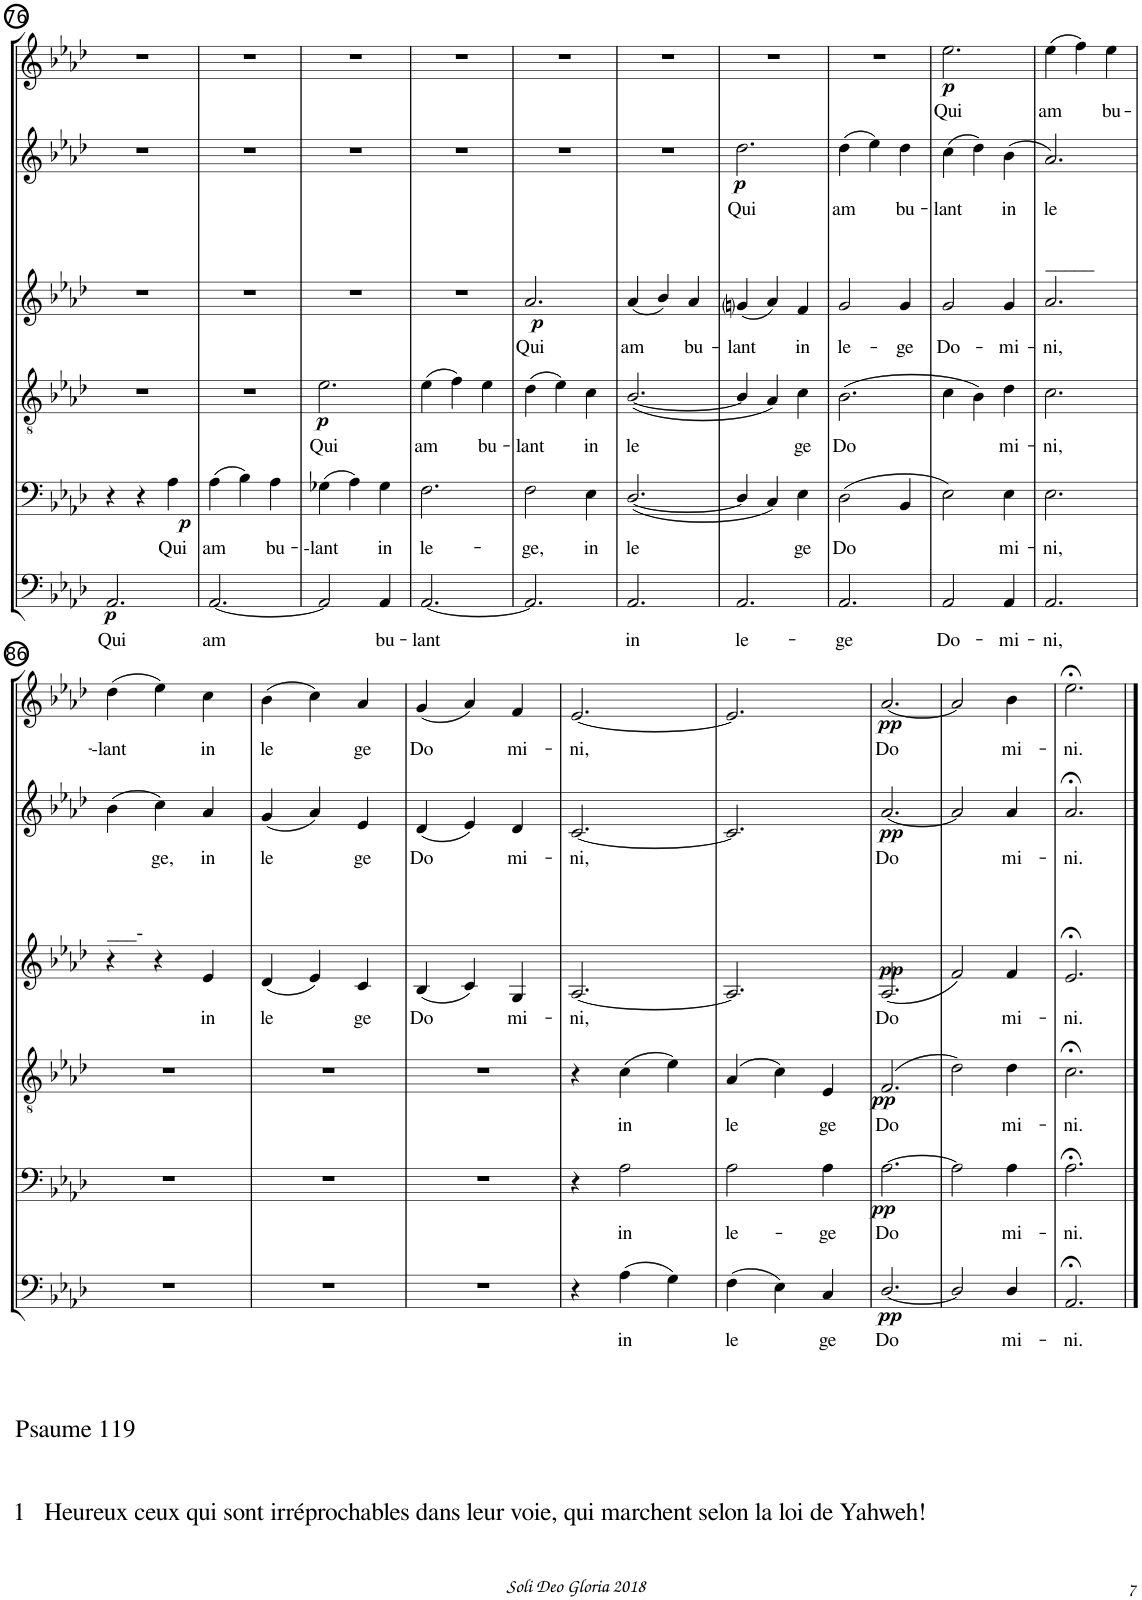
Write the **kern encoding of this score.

**kern	**text	**dynam	**kern	**text	**dynam	**kern	**text	**dynam	**kern	**text	**dynam	**kern	**text	**dynam	**kern	**text	**dynam
*part6	*part6	*part6	*part5	*part5	*part5	*part4	*part4	*part4	*part3	*part3	*part3	*part2	*part2	*part2	*part1	*part1	*part1
*staff6	*staff6	*staff6	*staff5	*staff5	*staff5	*staff4	*staff4	*staff4	*staff3	*staff3	*staff3	*staff2	*staff2	*staff2	*staff1	*staff1	*staff1
*I"B.	*	*	*I"B.	*	*	*I"T.	*	*	*I"A.	*	*	*I"S.	*	*	*I"S.	*	*
!!LO:PB:g=z
*clefF4	*	*	*clefF4	*	*	*clefGv2	*	*	*clefG2	*	*	*clefG2	*	*	*clefG2	*	*
*k[b-e-a-d-]	*	*	*k[b-e-a-d-]	*	*	*k[b-e-a-d-]	*	*	*k[b-e-a-d-]	*	*	*k[b-e-a-d-]	*	*	*k[b-e-a-d-]	*	*
*A-:	*	*	*A-:	*	*	*A-:	*	*	*A-:	*	*	*A-:	*	*	*A-:	*	*
*M3/4	*	*	*M3/4	*	*	*M3/4	*	*	*M3/4	*	*	*M3/4	*	*	*M3/4	*	*
=76	=76	=76	=76	=76	=76	=76	=76	=76	=76	=76	=76	=76	=76	=76	=76	=76	=76
!	!LO:LY:b	!LO:DY:b	!	!	!	!	!	!	!	!	!	!	!	!	!	!	!
2.AA-/	Qui	p	4r	.	.	2.r	.	.	2.r	.	.	2.r	.	.	2.r	.	.
.	.	.	4r	.	.	.	.	.	.	.	.	.	.	.	.	.	.
!	!	!	!	!LO:LY:b	!LO:DY:b	!	!	!	!	!	!	!	!	!	!	!	!
.	.	.	4A-\	Qui	p	.	.	.	.	.	.	.	.	.	.	.	.
=77	=77	=77	=77	=77	=77	=77	=77	=77	=77	=77	=77	=77	=77	=77	=77	=77	=77
!	!LO:LY:b	!	!	!LO:LY:b	!	!	!	!	!	!	!	!	!	!	!	!	!
[2.AA-/	am	.	(4A-\	am	.	2.r	.	.	2.r	.	.	2.r	.	.	2.r	.	.
.	.	.	4B-\)	.	.	.	.	.	.	.	.	.	.	.	.	.	.
!	!	!	!	!LO:LY:b	!	!	!	!	!	!	!	!	!	!	!	!	!
.	.	.	4A-\	bu-	.	.	.	.	.	.	.	.	.	.	.	.	.
=78	=78	=78	=78	=78	=78	=78	=78	=78	=78	=78	=78	=78	=78	=78	=78	=78	=78
!	!	!	!	!LO:LY:b	!	!	!LO:LY:b	!LO:DY:b	!	!	!	!	!	!	!	!	!
2AA-/]	.	.	(4G-X\	--lant	.	2.e-\	Qui	p	2.r	.	.	2.r	.	.	2.r	.	.
.	.	.	4A-\)	.	.	.	.	.	.	.	.	.	.	.	.	.	.
!	!LO:LY:b	!	!	!LO:LY:b	!	!	!	!	!	!	!	!	!	!	!	!	!
4AA-/	bu-	.	4G-\	in	.	.	.	.	.	.	.	.	.	.	.	.	.
=79	=79	=79	=79	=79	=79	=79	=79	=79	=79	=79	=79	=79	=79	=79	=79	=79	=79
!	!LO:LY:b	!	!	!LO:LY:b	!	!	!LO:LY:b	!	!	!	!	!	!	!	!	!	!
[2.AA-/	-lant	.	2.F\	le-	.	(4e-\	am	.	2.r	.	.	2.r	.	.	2.r	.	.
.	.	.	.	.	.	4f\)	.	.	.	.	.	.	.	.	.	.	.
!	!	!	!	!	!	!	!LO:LY:b	!	!	!	!	!	!	!	!	!	!
.	.	.	.	.	.	4e-\	bu-	.	.	.	.	.	.	.	.	.	.
=80	=80	=80	=80	=80	=80	=80	=80	=80	=80	=80	=80	=80	=80	=80	=80	=80	=80
!	!	!	!	!LO:LY:b	!	!	!LO:LY:b	!	!	!LO:LY:b	!LO:DY:b	!	!	!	!	!	!
2.AA-/]	.	.	2F\	-ge,	.	(4d-\	-lant	.	2.a-/	Qui	p	2.r	.	.	2.r	.	.
.	.	.	.	.	.	4e-\)	.	.	.	.	.	.	.	.	.	.	.
!	!	!	!	!LO:LY:b	!	!	!LO:LY:b	!	!	!	!	!	!	!	!	!	!
.	.	.	4E-\	in	.	4c\	in	.	.	.	.	.	.	.	.	.	.
=81	=81	=81	=81	=81	=81	=81	=81	=81	=81	=81	=81	=81	=81	=81	=81	=81	=81
!	!LO:LY:b	!	!	!LO:LY:b	!	!	!LO:LY:b	!	!	!LO:LY:b	!	!	!	!	!	!	!
2.AA-/	in	.	([2.D-/	le	.	([2.B-/	le	.	(4a-/	am	.	2.r	.	.	2.r	.	.
.	.	.	.	.	.	.	.	.	4b-/)	.	.	.	.	.	.	.	.
!	!	!	!	!	!	!	!	!	!	!LO:LY:b	!	!	!	!	!	!	!
.	.	.	.	.	.	.	.	.	4a-/	bu-	.	.	.	.	.	.	.
=82	=82	=82	=82	=82	=82	=82	=82	=82	=82	=82	=82	=82	=82	=82	=82	=82	=82
!	!LO:LY:b	!	!	!	!	!	!	!	!	!LO:LY:b	!	!	!LO:LY:b	!LO:DY:b	!	!	!
2.AA-/	le-	.	4D-/]	.	.	4B-/]	.	.	(4gni/	-lant	.	2.dd-\	Qui	p	2.r	.	.
.	.	.	4C/)	.	.	4A-/)	.	.	4a-/)	.	.	.	.	.	.	.	.
!	!	!	!	!LO:LY:b	!	!	!LO:LY:b	!	!	!LO:LY:b	!	!	!	!	!	!	!
.	.	.	4E-\	ge	.	4c\	ge	.	4f/	in	.	.	.	.	.	.	.
=83	=83	=83	=83	=83	=83	=83	=83	=83	=83	=83	=83	=83	=83	=83	=83	=83	=83
!	!LO:LY:b	!	!	!LO:LY:b	!	!	!LO:LY:b	!	!	!LO:LY:b	!	!	!LO:LY:b	!	!	!	!
2.AA-/	-ge	.	(2D-\	Do	.	(2.B-\	Do	.	2g/	le-	.	(4dd-\	am	.	2.r	.	.
.	.	.	.	.	.	.	.	.	.	.	.	4ee-\)	.	.	.	.	.
!	!	!	!	!	!	!	!	!	!	!LO:LY:b	!	!	!LO:LY:b	!	!	!	!
.	.	.	4BB-/	.	.	.	.	.	4g/	-ge	.	4dd-\	bu-	.	.	.	.
=84	=84	=84	=84	=84	=84	=84	=84	=84	=84	=84	=84	=84	=84	=84	=84	=84	=84
!	!LO:LY:b	!	!	!	!	!	!	!	!	!LO:LY:b	!	!	!LO:LY:b	!	!	!LO:LY:b	!LO:DY:b
2AA-/	Do-	.	2E-\)	.	.	4c\	.	.	2g/	Do-	.	(4cc\	-lant	.	2.ee-\	Qui	p
.	.	.	.	.	.	4B-\)	.	.	.	.	.	4dd-\)	.	.	.	.	.
!	!LO:LY:b	!	!	!LO:LY:b	!	!	!LO:LY:b	!	!	!LO:LY:b	!	!	!LO:LY:b	!	!	!	!
4AA-/	-mi-	.	4E-\	mi-	.	4d-\	mi-	.	4g/	-mi-	.	(4b-\	in	.	.	.	.
=85	=85	=85	=85	=85	=85	=85	=85	=85	=85	=85	=85	=85	=85	=85	=85	=85	=85
!	!	!	!	!	!	!	!	!	!	!	!	!LO:TX:b:t=_____	!	!	!	!	!
!	!LO:LY:b	!	!	!LO:LY:b	!	!	!LO:LY:b	!	!	!LO:LY:b	!	!	!LO:LY:b	!	!	!LO:LY:b	!
2.AA-/	-ni,	.	2.E-\	-ni,	.	2.c\	-ni,	.	2.a-/	-ni,	.	2.a-/)	le	.	(4ee-\	am	.
.	.	.	.	.	.	.	.	.	.	.	.	.	.	.	4ff\)	.	.
!	!	!	!	!	!	!	!	!	!	!	!	!	!	!	!	!LO:LY:b	!
.	.	.	.	.	.	.	.	.	.	.	.	.	.	.	4ee-\	bu-	.
!!LO:LB:g=z
=86	=86	=86	=86	=86	=86	=86	=86	=86	=86	=86	=86	=86	=86	=86	=86	=86	=86
!	!	!	!	!	!	!	!	!	!	!	!	!LO:TX:b:t=___-	!	!	!	!	!
!LO:TX:b:t=Psaume 119	!	!	!	!	!	!	!	!	!	!	!	!	!	!	!	!	!
!LO:TX:b:t=1   Heureux ceux qui sont irréprochables dans leur voie, qui marchent selon la loi de Yahweh!	!	!	!	!	!	!	!	!	!	!	!	!	!	!	!	!	!
!	!	!	!	!	!	!	!	!	!	!	!	!	!	!	!	!LO:LY:b	!
2.r	.	.	2.r	.	.	2.r	.	.	4r	.	.	(4b-\	.	.	(4dd-\	--lant	.
!	!	!	!	!	!	!	!	!	!	!	!	!	!LO:LY:b	!	!	!	!
.	.	.	.	.	.	.	.	.	4r	.	.	4cc\)	ge,	.	4ee-\)	.	.
!	!	!	!	!	!	!	!	!	!	!LO:LY:b	!	!	!LO:LY:b	!	!	!LO:LY:b	!
.	.	.	.	.	.	.	.	.	4e-/	in	.	4a-/	in	.	4cc\	in	.
=87	=87	=87	=87	=87	=87	=87	=87	=87	=87	=87	=87	=87	=87	=87	=87	=87	=87
!	!	!	!	!	!	!	!	!	!	!LO:LY:b	!	!	!LO:LY:b	!	!	!LO:LY:b	!
2.r	.	.	2.r	.	.	2.r	.	.	(4d-/	le	.	(4g/	le	.	(4b-\	le	.
.	.	.	.	.	.	.	.	.	4e-/)	.	.	4a-/)	.	.	4cc\)	.	.
!	!	!	!	!	!	!	!	!	!	!LO:LY:b	!	!	!LO:LY:b	!	!	!LO:LY:b	!
.	.	.	.	.	.	.	.	.	4c/	ge	.	4e-/	ge	.	4a-/	ge	.
=88	=88	=88	=88	=88	=88	=88	=88	=88	=88	=88	=88	=88	=88	=88	=88	=88	=88
!	!	!	!	!	!	!	!	!	!	!LO:LY:b	!	!	!LO:LY:b	!	!	!LO:LY:b	!
2.r	.	.	2.r	.	.	2.r	.	.	(4B-/	Do	.	(4d-/	Do	.	(4g/	Do	.
.	.	.	.	.	.	.	.	.	4c/)	.	.	4e-/)	.	.	4a-/)	.	.
!	!	!	!	!	!	!	!	!	!	!LO:LY:b	!	!	!LO:LY:b	!	!	!LO:LY:b	!
.	.	.	.	.	.	.	.	.	4G/	mi-	.	4d-/	mi-	.	4f/	mi-	.
=89	=89	=89	=89	=89	=89	=89	=89	=89	=89	=89	=89	=89	=89	=89	=89	=89	=89
!	!	!	!	!	!	!	!	!	!	!LO:LY:b	!	!	!LO:LY:b	!	!	!LO:LY:b	!
4r	.	.	4r	.	.	4r	.	.	[2.A-/	-ni,	.	[2.c/	-ni,	.	[2.e-/	-ni,	.
!	!LO:LY:b	!	!	!LO:LY:b	!	!	!LO:LY:b	!	!	!	!	!	!	!	!	!	!
(4A-\	in	.	2A-\	in	.	(4c\	in	.	.	.	.	.	.	.	.	.	.
4G\)	.	.	.	.	.	4e-\)	.	.	.	.	.	.	.	.	.	.	.
=90	=90	=90	=90	=90	=90	=90	=90	=90	=90	=90	=90	=90	=90	=90	=90	=90	=90
!	!LO:LY:b	!	!	!LO:LY:b	!	!	!LO:LY:b	!	!	!	!	!	!	!	!	!	!
(4F\	le	.	2A-\	le-	.	(4A-/	le	.	2.A-/]	.	.	2.c/]	.	.	2.e-/]	.	.
4E-\)	.	.	.	.	.	4c\)	.	.	.	.	.	.	.	.	.	.	.
!	!LO:LY:b	!	!	!LO:LY:b	!	!	!LO:LY:b	!	!	!	!	!	!	!	!	!	!
4C/	ge	.	4A-\	-ge	.	4E-/	ge	.	.	.	.	.	.	.	.	.	.
=91	=91	=91	=91	=91	=91	=91	=91	=91	=91	=91	=91	=91	=91	=91	=91	=91	=91
!	!LO:LY:b	!LO:DY:b	!	!LO:LY:b	!LO:DY:b	!	!LO:LY:b	!LO:DY:b	!	!LO:LY:b	!LO:DY:b	!	!LO:LY:b	!LO:DY:b	!	!LO:LY:b	!LO:DY:b
[2.D-/	Do	pp	[2.A-\	Do	pp	(2.F/	Do	pp	(2.A-/	Do	pp	[2.a-/	Do	pp	[2.a-/	Do	pp
=92	=92	=92	=92	=92	=92	=92	=92	=92	=92	=92	=92	=92	=92	=92	=92	=92	=92
2D-/]	.	.	2A-\]	.	.	2d-\)	.	.	2f/)	.	.	2a-/]	.	.	2a-/]	.	.
!	!LO:LY:b	!	!	!LO:LY:b	!	!	!LO:LY:b	!	!	!LO:LY:b	!	!	!LO:LY:b	!	!	!LO:LY:b	!
4D-/	mi-	.	4A-\	mi-	.	4d-\	mi-	.	4f/	mi-	.	4a-/	mi-	.	4b-\	mi-	.
=93	=93	=93	=93	=93	=93	=93	=93	=93	=93	=93	=93	=93	=93	=93	=93	=93	=93
!	!LO:LY:b	!	!	!LO:LY:b	!	!	!LO:LY:b	!	!	!LO:LY:b	!	!	!LO:LY:b	!	!	!LO:LY:b	!
2.AA-;</	-ni.	.	2.A-;<\	-ni.	.	2.c;<\	-ni.	.	2.e-;</	-ni.	.	2.a-;</	-ni.	.	2.ee-;<\	-ni.	.
==	==	==	==	==	==	==	==	==	==	==	==	==	==	==	==	==	==
*-	*-	*-	*-	*-	*-	*-	*-	*-	*-	*-	*-	*-	*-	*-	*-	*-	*-
